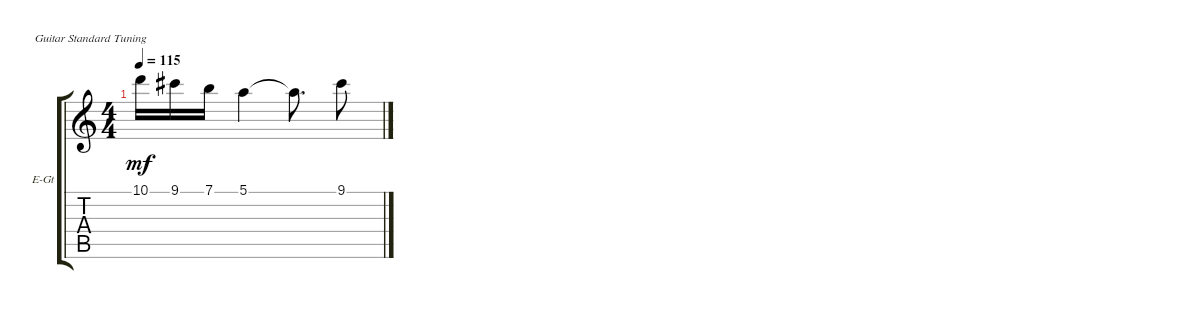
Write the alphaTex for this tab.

\defaultSystemsLayout 4
\bracketExtendMode groupsimilarinstruments
\firstSystemTrackNameOrientation horizontal
\otherSystemsTrackNameOrientation horizontal
\track ("Electric Guitar" "E-Gt") {instrument distortionguitar}
\staff {score tabs}
\tuning (E4 B3 G3 D3 A2 E2)
\ts (4 4)
\tempo 115
\clef g2
\scale
0.333333
\ks c
10.1.16{dy mf} 9.1.16 7.1.16 5.1.4 5.1{t}.8{d} 9.1.8
